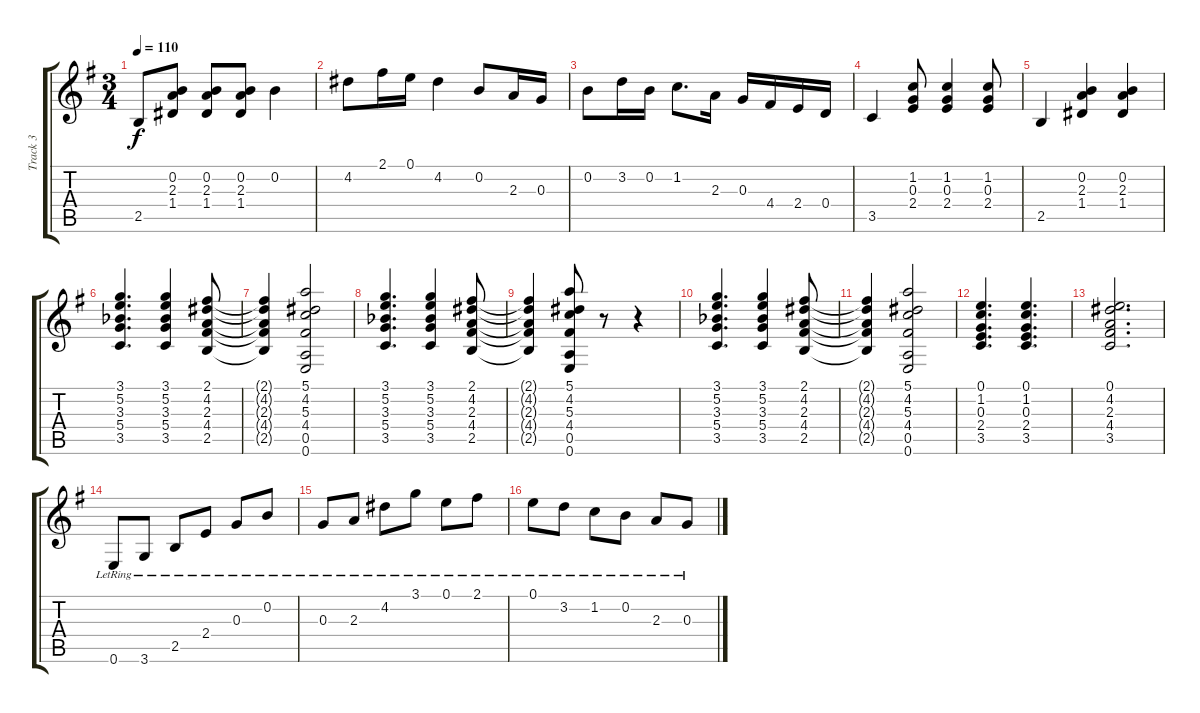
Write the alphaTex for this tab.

\track ("Track 3" "Track 3") {instrument acousticguitarnylon}
\staff {score tabs}
\tuning (E4 B3 G3 D3 A2 E2) {hide}
\ts (3 4)
\tempo 110
\clef g2
\ks eminor
2.5.8{dy f} (0.2 2.3 1.4).8 (0.2 2.3 1.4).8 (0.2 2.3 1.4).8 0.2.4 |
4.2.8 2.1.16 0.1.16 4.2.4 0.2.8 2.3.16 0.3.16 |
0.2.8 3.2.16 0.2.16 1.2.8{d} 2.3.16 0.3.16 4.4.16 2.4.16 0.4.16 |
3.5.4 (1.2 0.3 2.4).8 (1.2 0.3 2.4).4 (1.2 0.3 2.4).8 |
2.5.4 (0.2 2.3 1.4).4 (0.2 2.3 1.4).4 |
(3.1 5.2 3.3{acc b} 5.4 3.5).4{d} (3.1 5.2 3.3{acc b} 5.4 3.5).4 (2.1 4.2 2.3 4.4 2.5).8 |
(2.1{t} 4.2{t} 2.3{t} 4.4{t} 2.5{t}).4 (5.1 4.2 5.3 4.4 0.5 0.6).2 |
(3.1 5.2 3.3{acc b} 5.4 3.5).4{d} (3.1 5.2 3.3{acc b} 5.4 3.5).4 (2.1 4.2 2.3 4.4 2.5).8 |
(2.1{t} 4.2{t} 2.3{t} 4.4{t} 2.5{t}).4 (5.1 4.2 5.3 4.4 0.5 0.6).8 r.8 r.4 |
(3.1 5.2 3.3{acc b} 5.4 3.5).4{d} (3.1 5.2 3.3{acc b} 5.4 3.5).4 (2.1 4.2 2.3 4.4 2.5).8 |
(2.1{t} 4.2{t} 2.3{t} 4.4{t} 2.5{t}).4 (5.1 4.2 5.3 4.4 0.5 0.6).2 |
(0.1 1.2 0.3 2.4 3.5).4{d} (0.1 1.2 0.3 2.4 3.5).4{d} |
(0.1 4.2 2.3 4.4 3.5).2{d} |
0.6{lr}.8 3.6{lr}.8 2.5{lr}.8 2.4{lr}.8 0.3{lr}.8 0.2{lr}.8 |
0.3{lr}.8 2.3{lr}.8 4.2{lr}.8 3.1{lr}.8 0.1{lr}.8 2.1{lr}.8 |
0.1{lr}.8 3.2{lr}.8 1.2{lr}.8 0.2{lr}.8 2.3{lr}.8 0.3{lr}.8
